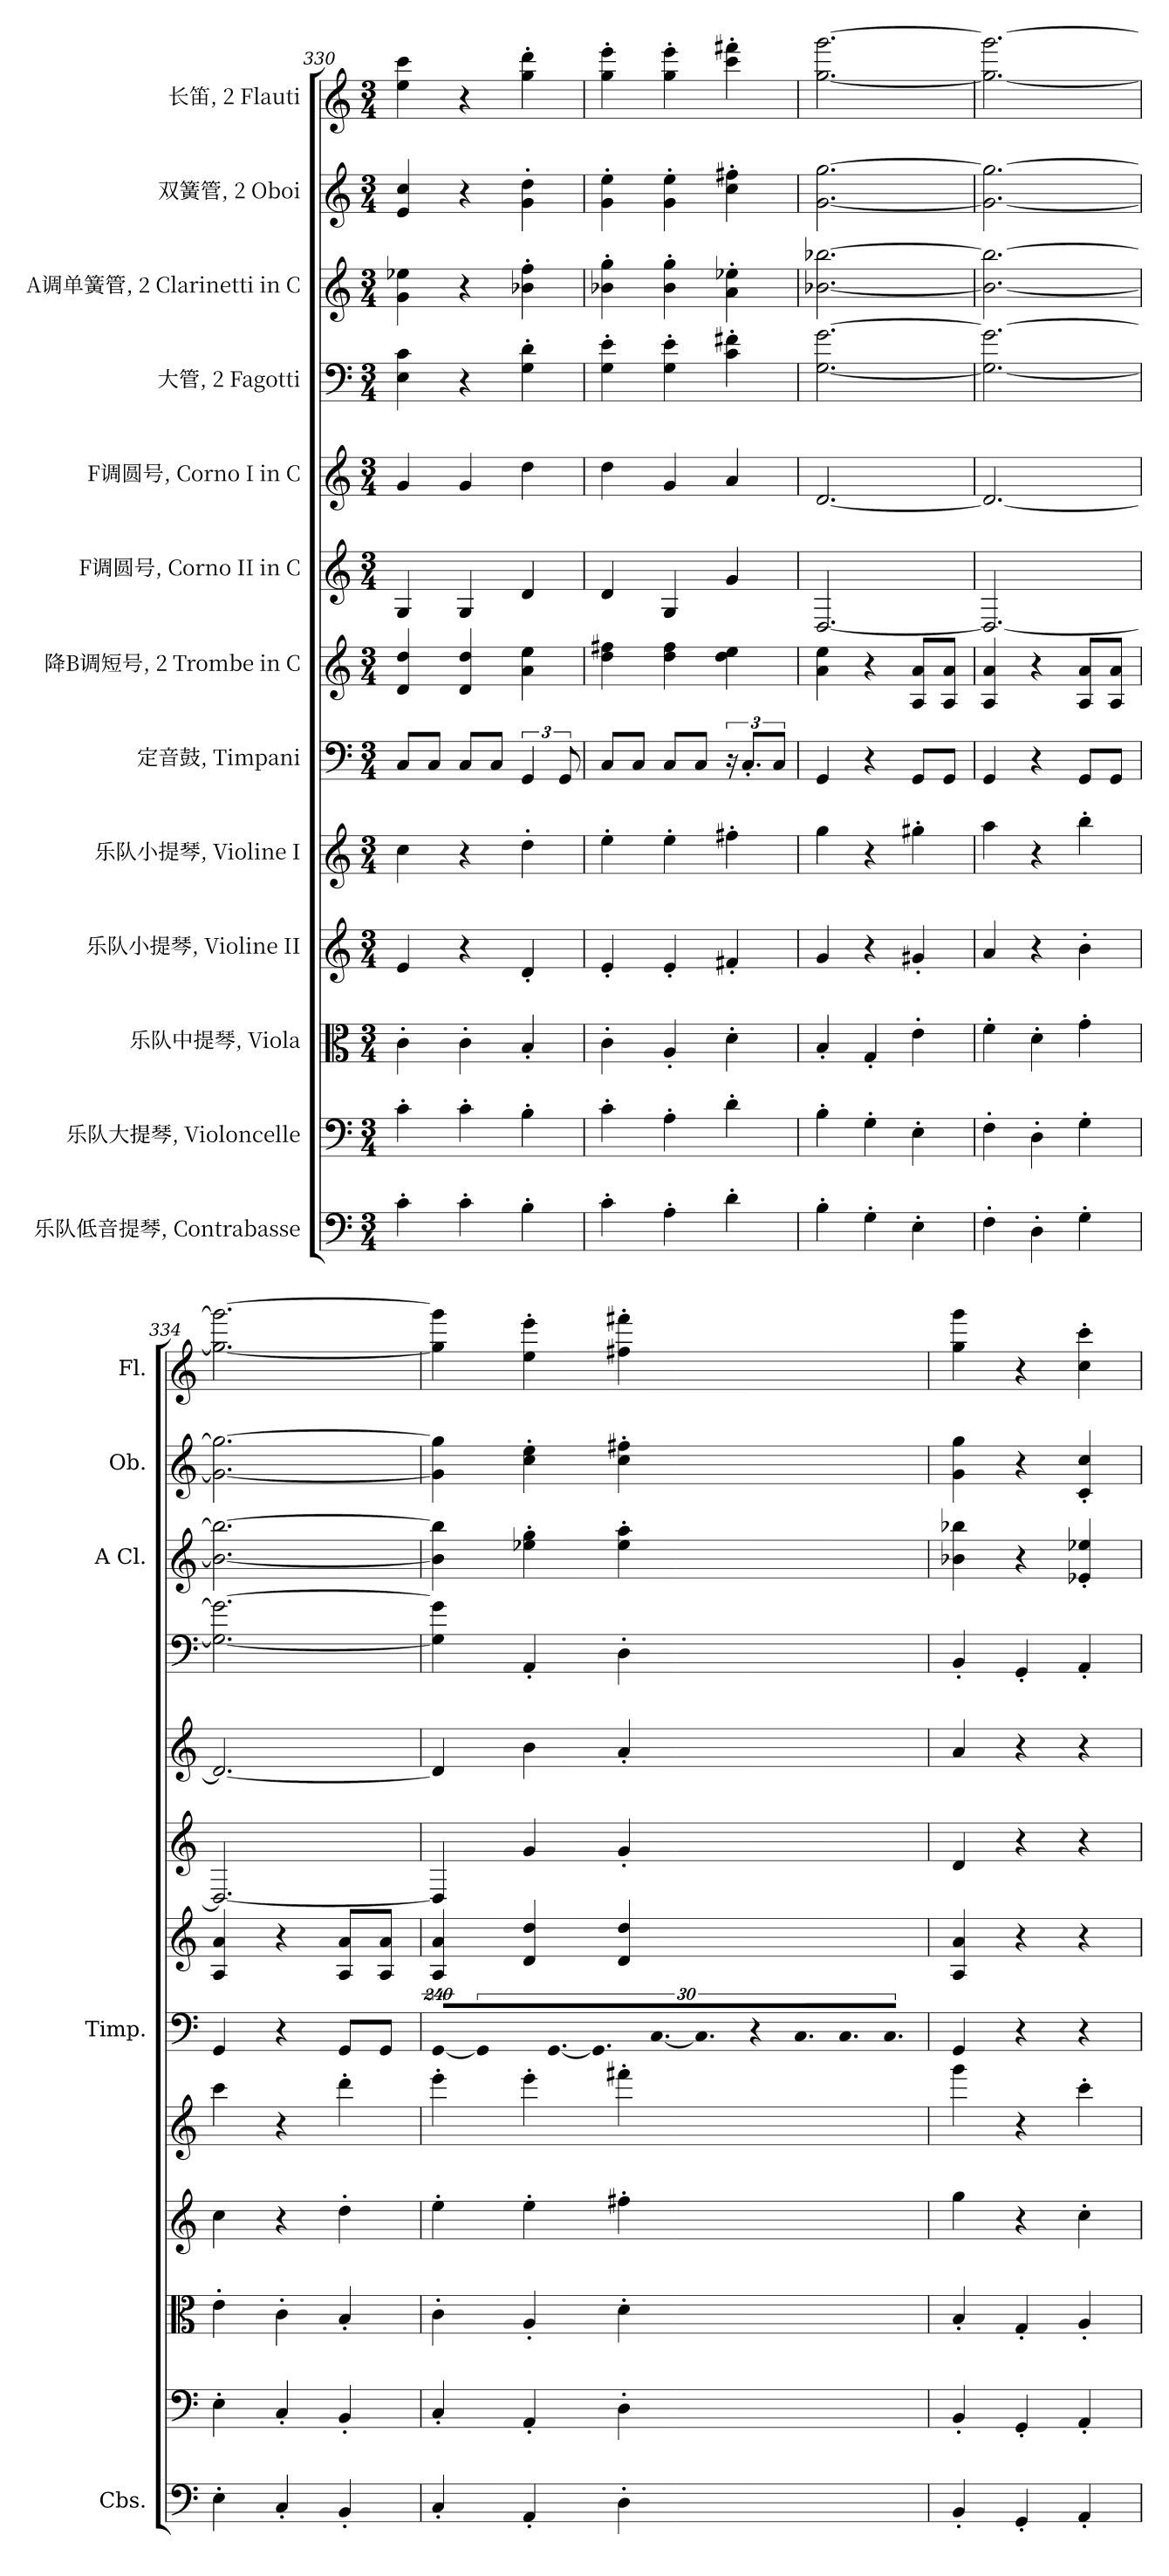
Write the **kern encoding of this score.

**kern	**kern	**kern	**kern	**kern	**kern	**kern	**kern	**kern	**kern	**kern	**kern	**kern
*part13	*part12	*part11	*part10	*part9	*part8	*part7	*part6	*part5	*part4	*part3	*part2	*part1
*staff13	*staff12	*staff11	*staff10	*staff9	*staff8	*staff7	*staff6	*staff5	*staff4	*staff3	*staff2	*staff1
*I"乐队低音提琴, Contrabasse	*I"乐队大提琴, Violoncelle	*I"乐队中提琴, Viola	*I"乐队小提琴, Violine II	*I"乐队小提琴, Violine I	*I"定音鼓, Timpani	*I"降B调短号, 2 Trombe in C	*I"F调圆号, Corno II in C	*I"F调圆号, Corno I in C	*I"大管, 2 Fagotti	*I"A调单簧管, 2 Clarinetti in C	*I"双簧管, 2 Oboi	*I"长笛, 2 Flauti
*I'Cbs.	*	*	*	*	*I'Timp.	*	*	*	*	*I'A Cl.	*I'Ob.	*I'Fl.
*clefF4	*clefF4	*clefC3	*clefG2	*clefG2	*clefF4	*clefG2	*clefG2	*clefG2	*clefF4	*clefG2	*clefG2	*clefG2
*ITrd7c12	*	*	*	*	*	*ITrd1c2	*ITrd4c7	*ITrd4c7	*	*ITrd2c3	*	*
*k[]	*k[]	*k[]	*k[]	*k[]	*k[]	*k[b-e-]	*k[b-]	*k[b-]	*k[]	*k[f#c#g#]	*k[]	*k[]
*M3/4	*M3/4	*M3/4	*M3/4	*M3/4	*M3/4	*M3/4	*M3/4	*M3/4	*M3/4	*M3/4	*M3/4	*M3/4
*MM306	*MM306	*MM306	*MM306	*MM306	*MM306	*MM306	*MM306	*MM306	*MM306	*MM306	*MM306	*MM306
=330	=330	=330	=330	=330	=330	=330	=330	=330	=330	=330	=330	=330
4C'\	4c'\	4c'\	4e/	4cc\	8C/L	4c/ 4cc/	4C/	4c/	4E\ 4c\	4e\ 4ccn\	4e/ 4cc/	4ee\ 4ccc\
.	.	.	.	.	8C/J	.	.	.	.	.	.	.
*	*	*	*	*	*	*	*	*	*	*	*	*MM332
4C'\	4c'\	4c'\	4r	4r	8C/L	4c/ 4cc/	4C/	4c/	4r	4r	4r	4r
.	.	.	.	.	8C/J	.	.	.	.	.	.	.
4BB'\	4B'\	4B'/	4d'/	4dd'\	6GG/	4g\ 4dd\	4G/	4g\	4G\' 4d\'	4gn\' 4dd\'	4g\' 4dd\'	4gg\' 4ddd\'
.	.	.	.	.	12GG/	.	.	.	.	.	.	.
=331	=331	=331	=331	=331	=331	=331	=331	=331	=331	=331	=331	=331
*	*	*	*	*	*	*	*	*	*	*	*	*MM306
4C'\	4c'\	4c'\	4e'/	4ee'\	8C/L	4cc\ 4een\	4G/	4g\	4G\' 4e\'	4gn\' 4ee\'	4g\' 4ee\'	4gg\' 4eee\'
.	.	.	.	.	8C/J	.	.	.	.	.	.	.
*	*	*	*	*	*	*	*	*	*	*	*	*MM332
4AA'\	4A'\	4A'/	4e'/	4ee'\	8C/L	4cc\ 4ee\	4C/	4c/	4G\' 4e\'	4g\' 4ee\'	4g\' 4ee\'	4gg\' 4eee\'
.	.	.	.	.	8C/J	.	.	.	.	.	.	.
4D'\	4d'\	4d'\	4f#X'/	4ff#X'\	24r	4cc\ 4dd\	4c/	4d/	4c\' 4f#X\'	4f#\' 4ccn\'	4cc\' 4ff#X\'	4ccc\' 4fff#X\'
.	.	.	.	.	12.C'/L	.	.	.	.	.	.	.
.	.	.	.	.	12C/J	.	.	.	.	.	.	.
=332	=332	=332	=332	=332	=332	=332	=332	=332	=332	=332	=332	=332
*	*	*	*	*	*	*	*	*	*	*	*	*MM306
4BB'\	4B'\	4B'/	4g/	4gg\	4GG/	4g\ 4dd\	[2.GG/	[2.G/	[2.G\ [2.g\	[2.gn\ [2.ggn\	[2.g\ [2.gg\	[2.gg\ [2.ggg\
4GG'\	4G'\	4G'/	4r	4r	4r	4r	.	.	.	.	.	.
4EE'\	4E'\	4e'\	4g#X'/	4gg#X'\	8GG/L	8G/ 8g/L	.	.	.	.	.	.
.	.	.	.	.	8GG/J	8G/ 8g/J	.	.	.	.	.	.
=333	=333	=333	=333	=333	=333	=333	=333	=333	=333	=333	=333	=333
*	*	*	*	*	*	*	*	*	*	*	*	*MM306
4FF'\	4F'\	4f'\	4a/	4aa\	4GG/	4G/ 4g/	2.GG/_	2.G/_	2.G\_ 2.g\_	2.g\_ 2.gg\_	2.g\_ 2.gg\_	2.gg\_ 2.ggg\_
4DD'\	4D'\	4d'\	4r	4r	4r	4r	.	.	.	.	.	.
4GG'\	4G'\	4g'\	4b'\	4bb'\	8GG/L	8G/ 8g/L	.	.	.	.	.	.
.	.	.	.	.	8GG/J	8G/ 8g/J	.	.	.	.	.	.
!!LO:PB:g=z
=334	=334	=334	=334	=334	=334	=334	=334	=334	=334	=334	=334	=334
*	*	*	*	*	*	*	*	*	*	*	*	*MM306
4EE'\	4E'\	4e'\	4cc\	4ccc\	4GG/	4G/ 4g/	2.GG/_	2.G/_	2.G\_ 2.g\_	2.g\_ 2.gg\_	2.g\_ 2.gg\_	2.gg\_ 2.ggg\_
4CC'/	4C'/	4c'\	4r	4r	4r	4r	.	.	.	.	.	.
4BBB'/	4BB'/	4B'/	4dd'\	4ddd'\	8GG/L	8G/ 8g/L	.	.	.	.	.	.
.	.	.	.	.	8GG/J	8G/ 8g/J	.	.	.	.	.	.
=335	=335	=335	=335	=335	=335	=335	=335	=335	=335	=335	=335	=335
!	!	!	!	!	!LO:N:vis=8	!	!	!	!	!	!	!
4CC'/	4C'/	4c'\	4ee'\	4eee'\	[960%137GG/L	4G/ 4g/	4GG/]	4G/]	4G\] 4g\]	4g\] 4gg\]	4g\] 4gg\]	4gg\] 4ggg\]
!	!	!	!	!	!LO:N:vis=256%9	!	!	!	!	!	!	!
.	.	.	.	.	960%17GG/KLL]	.	.	.	.	.	.	.
.	.	.	.	.	1920ryy	.	.	.	.	.	.	.
!	!	!	!	!	!LO:N:vis=32.	!	!	!	!	!	!	!
.	.	.	.	.	[1920%103GG/	.	.	.	.	.	.	.
!	!	!	!	!	!LO:N:vis=32.	!	!	!	!	!	!	!
.	.	.	.	.	1920%103GG/]	.	.	.	.	.	.	.
4AAA'/	4AA'/	4A'/	4ee'\	4eee'\	.	4c/ 4cc/	4c/	4e\	4AA'/	4ccn\' 4ee\'	4cc\' 4ee\'	4ee\' 4eee\'
!	!	!	!	!	!LO:N:vis=32.	!	!	!	!	!	!	!
.	.	.	.	.	[1920%103C/	.	.	.	.	.	.	.
!	!	!	!	!	!LO:N:vis=32.	!	!	!	!	!	!	!
.	.	.	.	.	1920%103C/JJJ]	.	.	.	.	.	.	.
!	!	!	!	!	!LO:N:vis=32.	!	!	!	!	!	!	!
.	.	.	.	.	1920%103r	.	.	.	.	.	.	.
!	!	!	!	!	!LO:N:vis=16.	!	!	!	!	!	!	!
.	.	.	.	.	960%103C/LL	.	.	.	.	.	.	.
4DD'\	4D'\	4d'\	4ff#X'\	4fff#X'\	.	4c/ 4cc/	4c'/	4d'/	4D'\	4cc\' 4ff#\'	4cc\' 4ff#X\'	4ff#X\' 4fff#X\'
!	!	!	!	!	!LO:N:vis=16.	!	!	!	!	!	!	!
.	.	.	.	.	960%103C/	.	.	.	.	.	.	.
!	!	!	!	!	!LO:N:vis=16.	!	!	!	!	!	!	!
.	.	.	.	.	960%103C/JJ	.	.	.	.	.	.	.
960ryy	960ryy	960ryy	960ryy	960ryy	.	960ryy	960ryy	960ryy	960ryy	960ryy	960ryy	960ryy
=336	=336	=336	=336	=336	=336	=336	=336	=336	=336	=336	=336	=336
*	*	*	*	*	*	*	*	*	*	*	*	*MM306
4BBB'/	4BB'/	4B'/	4gg\	4ggg\	4GG/	4G/ 4g/	4G/	4d/	4BB'/	4gn\ 4ggn\	4g\ 4gg\	4gg\ 4ggg\
*	*	*	*	*	*	*	*	*	*	*	*	*MM332
4GGG'/	4GG'/	4G'/	4r	4r	4r	4r	4r	4r	4GG'/	4r	4r	4r
4AAA'/	4AA'/	4A'/	4cc'\	4ccc'\	4r	4r	4r	4r	4AA'/	4cn/' 4ccn/'	4c/' 4cc/'	4cc\' 4ccc\'
=	=	=	=	=	=	=	=	=	=	=	=	=
*-	*-	*-	*-	*-	*-	*-	*-	*-	*-	*-	*-	*-
